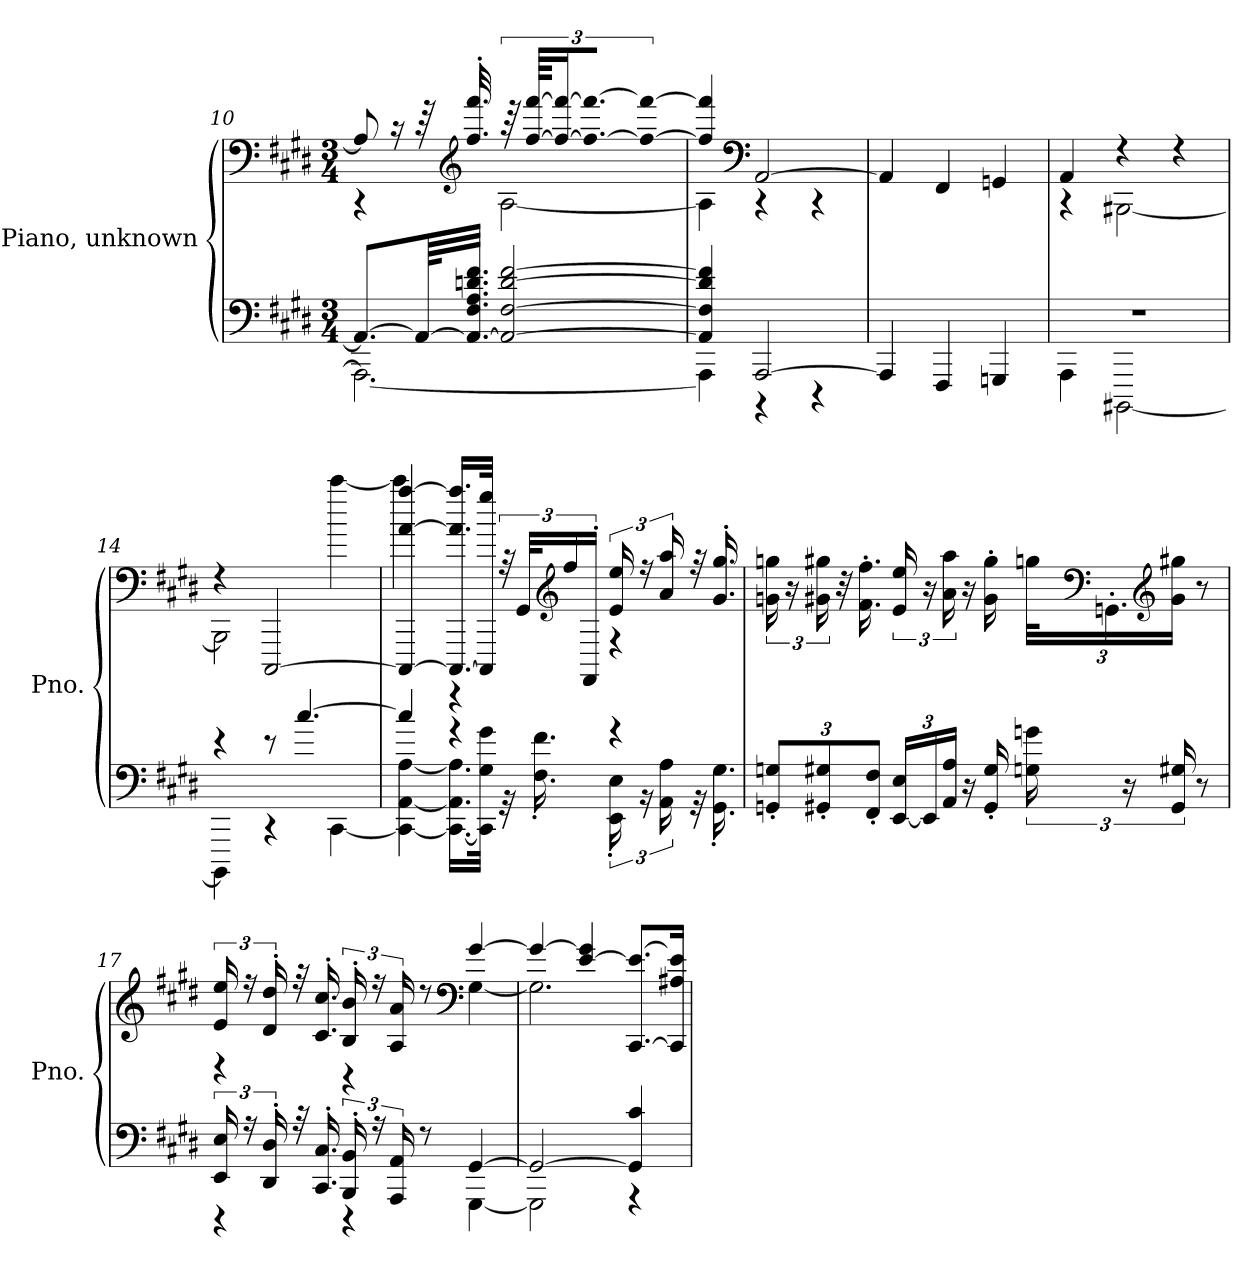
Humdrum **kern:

**kern	**kern
*part1	*part1
*staff2	*staff1
*I"Piano, unknown	*
*I'Pno.	*
*clefF4	*clefF4
*k[f#c#g#d#]	*k[f#c#g#d#]
*M3/4	*M3/4
=10	=10
*^	*^
8.AA/L_	2.AAA\_	8A/]	4r
.	.	16r	.
64AA/KLL_	.	64r	.
*	*	*clefG2	*
32.AA/_ 32.F#/ 32.A/ 32.dn/ 32.f#/JJJ	.	32.ff#/' 32.fff#/'	.
2AA/_ [2F#/ [2d/ [2f#/	.	96r	[2A\
.	.	[96ff#/ [96fff#/KKLL	.
.	.	24ff#/_ 24fff#/_J	.
.	.	8.ff#/_ 8.fff#/_J	.
.	.	4ff#/_ 4fff#/_	.
=11	=11	=11	=11
4AA/] 4F#/] 4d/] 4f#/]	4AAA\]	4ff#/] 4fff#/]	4A\]
*	*	*clefF4	*
[2AAA/	4r	[2AA/	4r
.	4r	.	4r
*v	*v	*	*
*	*v	*v
!!LO:LB:g=z
=12	=12
4AAA/]	4AA/]
4FFF#/	4FF#/
4GGGn/	4GGn/
=13	=13
*^	*^
2.r	4AAA\	4AA/	4r
.	[2BBBB#X\	4r	[2BBB#X\
.	.	4r	.
=14	=14	=14	=14
4r	4BBBB#\]	4r	2BBB#\]
8r	4r	[2CCC#/	.
[4.cc#/	.	.	.
.	[4CC#\	.	[4ccc#\
=15	=15	=15	=15
4cc#/]	4CC#\_ [4AA\ [4A\	4CCC#/_ [4a/ [4aa/	4ccc#\]
4r	16.CC#\_ 16.AA\] 16.A\]LL	16.CCC#/_ 16.a/] 16.aa/]LL	4r
.	32CC#\] 32G#\ 32g#\JJk	32CCC#/] 32gg#/JJk	.
.	32r	48r	.
.	.	48GG#/KLL	.
.	16.F#\' 16.f#\'	.	.
*	*	*clefG2	*
.	.	24ff#/	.
.	.	24FF#'/JJ	.
4r	24EE\' 24E\'	24e/ 24ee/	4r
.	24r	24r	.
.	24AA\ 24A\	24a/ 24aa/	.
.	32r	32r	.
.	16.GG#\' 16.G#\'	16.g#/' 16.gg#/'	.
*v	*v	*	*
*	*v	*v
!!LO:LB:g=z
=16	=16
*Xbrackettup	*
12GGn/' 12Gn/'L	24gn\ 24ggn\
.	24r
12GG#X/' 12G#X/'	24g#X\ 24gg#X\
.	32r
.	16.f#\' 16.ff#\'
12FF#/' 12F#/'J	.
[24EE/ 24E/LL	24e/ 24ee/
24EE/]	24r
24AA/ 24A/JJ	24a\ 24aa\
16r	16r
16GG#/' 16G#/'	16g#\' 16gg#\'
*brackettup	*Xbrackettup
24Gn\ 24gn\	48ggn\KLL
*	*clefF4
.	24.GGn'\
24r	.
*	*clefG2
24GG#/ 24G#X/	24g#\ 24gg#X\JJ
8r	8r
=17	=17
*^	*
*	*	*brackettup
*	*	*^
24EE/ 24E/	4r	24e/ 24ee/	4r
24r	.	24r	.
24DD#/' 24D#/'	.	24d#/' 24dd#/'	.
32r	.	32r	.
16.CC#/' 16.C#/'	.	16.c#/' 16.cc#/'	.
24BBB/' 24BB/'	4r	24B/' 24b/'	4r
24r	.	24r	.
24AAA/ 24AA/	.	24A/ 24a/	.
8r	.	8r	.
*	*	*clefF4	*
[4GG#/	[4GGG#\	[4g#/	[4G#\
!!LO:PB:g=z	!!
=18	=18	=18	=18
2GG#/_	2GGG#\]	4g#/_	2.G#\]
.	.	[4e/ 4g#/]	.
4GG#/] 4c#/	4r	[8.CC#/ 8.e/_L	.
.	.	16CC#/] 16A#X/ 16e/]Jk	.
*v	*v	*	*
*	*v	*v
=	=
*-	*-
